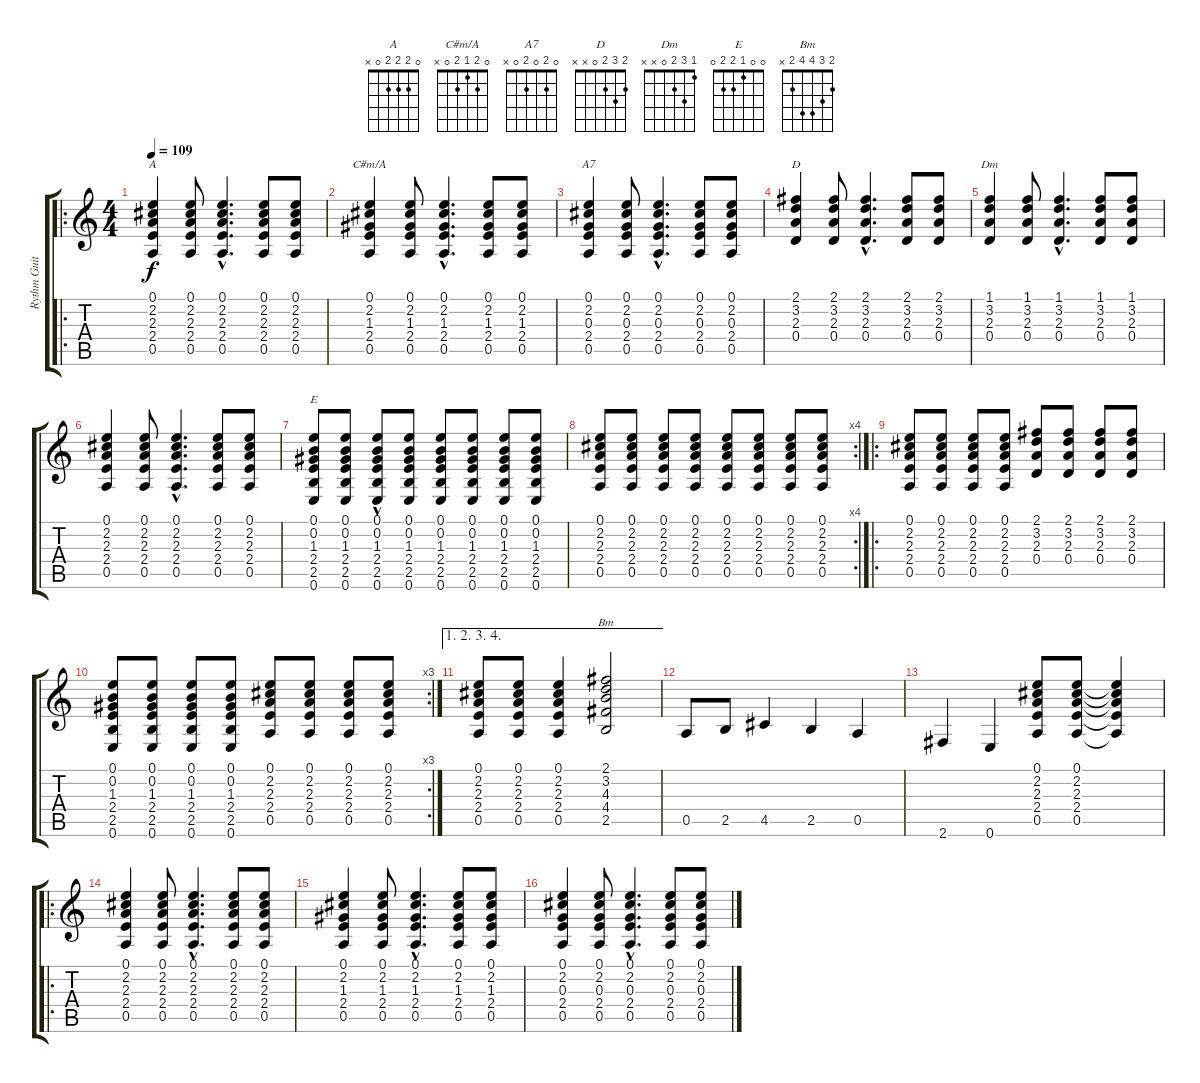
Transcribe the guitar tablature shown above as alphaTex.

\track ("Rythm Guitar" "Rythm Guit") {instrument acousticguitarsteel}
\staff {score tabs}
\tuning (E4 B3 G3 D3 A2 E2) {hide}
\chord ("A" 0 2 2 2 0 x)
\chord ("C#m/A" 0 2 1 2 0 x)
\chord ("A7" 0 2 0 2 0 x)
\chord ("D" 2 3 2 0 x x)
\chord ("Dm" 1 3 2 0 x x)
\chord ("E" 0 0 1 2 2 0)
\chord ("Bm" 2 3 4 4 2 x)
\ro
\ts (4 4)
\tempo 109
\clef g2
\ks c
(0.1 2.2 2.3 2.4 0.5).4{ch "A" dy f} (0.1 2.2 2.3 2.4 0.5).8 (0.1{hac} 2.2{hac} 2.3{hac} 2.4{hac} 0.5{hac}).4{d} (0.1 2.2 2.3 2.4 0.5).8 (0.1 2.2 2.3 2.4 0.5).8 |
(0.1 2.2 1.3 2.4 0.5).4{ch "C#m/A"} (0.1 2.2 1.3 2.4 0.5).8 (0.1{hac} 2.2{hac} 1.3{hac} 2.4{hac} 0.5{hac}).4{d} (0.1 2.2 1.3 2.4 0.5).8 (0.1 2.2 1.3 2.4 0.5).8 |
(0.1 2.2 0.3 2.4 0.5).4{ch "A7"} (0.1 2.2 0.3 2.4 0.5).8 (0.1{hac} 2.2{hac} 0.3{hac} 2.4{hac} 0.5{hac}).4{d} (0.1 2.2 0.3 2.4 0.5).8 (0.1 2.2 0.3 2.4 0.5).8 |
(2.1 3.2 2.3 0.4).4{ch "D"} (2.1 3.2 2.3 0.4).8 (2.1{hac} 3.2{hac} 2.3{hac} 0.4{hac}).4{d} (2.1 3.2 2.3 0.4).8 (2.1 3.2 2.3 0.4).8 |
(1.1 3.2 2.3 0.4).4{ch "Dm"} (1.1 3.2 2.3 0.4).8 (1.1{hac} 3.2{hac} 2.3{hac} 0.4{hac}).4{d} (1.1 3.2 2.3 0.4).8 (1.1 3.2 2.3 0.4).8 |
(0.1 2.2 2.3 2.4 0.5).4 (0.1 2.2 2.3 2.4 0.5).8 (0.1{hac} 2.2{hac} 2.3{hac} 2.4{hac} 0.5{hac}).4{d} (0.1 2.2 2.3 2.4 0.5).8 (0.1 2.2 2.3 2.4 0.5).8 |
(0.1 0.2 1.3 2.4 2.5 0.6).8{ch "E"} (0.1 0.2 1.3 2.4 2.5 0.6).8 (0.1{hac} 0.2 1.3 2.4 2.5 0.6).8 (0.1 0.2 1.3 2.4 2.5 0.6).8 (0.1 0.2 1.3 2.4 2.5 0.6).8 (0.1 0.2 1.3 2.4 2.5 0.6).8 (0.1 0.2 1.3 2.4 2.5 0.6).8 (0.1 0.2 1.3 2.4 2.5 0.6).8 |
\rc 4
(0.1 2.2 2.3 2.4 0.5).8 (0.1 2.2 2.3 2.4 0.5).8 (0.1 2.2 2.3 2.4 0.5).8 (0.1 2.2 2.3 2.4 0.5).8 (0.1 2.2 2.3 2.4 0.5).8 (0.1 2.2 2.3 2.4 0.5).8 (0.1 2.2 2.3 2.4 0.5).8 (0.1 2.2 2.3 2.4 0.5).8 |
\ro
(0.1 2.2 2.3 2.4 0.5).8 (0.1 2.2 2.3 2.4 0.5).8 (0.1 2.2 2.3 2.4 0.5).8 (0.1 2.2 2.3 2.4 0.5).8 (2.1 3.2 2.3 0.4).8 (2.1 3.2 2.3 0.4).8 (2.1 3.2 2.3 0.4).8 (2.1 3.2 2.3 0.4).8 |
\rc 3
(0.1 0.2 1.3 2.4 2.5 0.6).8 (0.1 0.2 1.3 2.4 2.5 0.6).8 (0.1 0.2 1.3 2.4 2.5 0.6).8 (0.1 0.2 1.3 2.4 2.5 0.6).8 (0.1 2.2 2.3 2.4 0.5).8 (0.1 2.2 2.3 2.4 0.5).8 (0.1 2.2 2.3 2.4 0.5).8 (0.1 2.2 2.3 2.4 0.5).8 |
\ae (1 2 3 4)
(0.1 2.2 2.3 2.4 0.5).8 (0.1 2.2 2.3 2.4 0.5).8 (0.1 2.2 2.3 2.4 0.5).4 (2.1 3.2 4.3 4.4 2.5).2{ch "Bm"} |
0.5.8 2.5.8 4.5.4 2.5.4 0.5.4 |
2.6.4 0.6.4 (0.1 2.2 2.3 2.4 0.5).8 (0.1 2.2 2.3 2.4 0.5).8 (0.1{t} 2.2{t} 2.3{t} 2.4{t} 0.5{t}).4 |
\ro
(0.1 2.2 2.3 2.4 0.5).4 (0.1 2.2 2.3 2.4 0.5).8 (0.1{hac} 2.2{hac} 2.3{hac} 2.4{hac} 0.5{hac}).4{d} (0.1 2.2 2.3 2.4 0.5).8 (0.1 2.2 2.3 2.4 0.5).8 |
(0.1 2.2 1.3 2.4 0.5).4 (0.1 2.2 1.3 2.4 0.5).8 (0.1{hac} 2.2{hac} 1.3{hac} 2.4{hac} 0.5{hac}).4{d} (0.1 2.2 1.3 2.4 0.5).8 (0.1 2.2 1.3 2.4 0.5).8 |
(0.1 2.2 0.3 2.4 0.5).4 (0.1 2.2 0.3 2.4 0.5).8 (0.1{hac} 2.2{hac} 0.3{hac} 2.4{hac} 0.5{hac}).4{d} (0.1 2.2 0.3 2.4 0.5).8 (0.1 2.2 0.3 2.4 0.5).8
